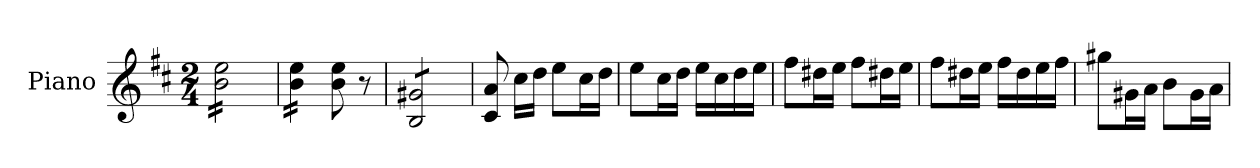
**kern
*part1
*staff1
*I"Piano
*I'Pno.
*clefG2
*k[f#c#]
*M2/4
=1
*tremolo
16b\ 16ee\LL
16b\ 16ee\
16b\ 16ee\
16b\ 16ee\
16b\ 16ee\
16b\ 16ee\
16b\ 16ee\
16b\ 16ee\JJ
=2
16b\ 16ee\LL
16b\ 16ee\
16b\ 16ee\
16b\ 16ee\JJ
*Xtremolo
8b\ 8ee\
8r
=3
*tremolo
8B/ 8g#X/L
8B/ 8g#X/
8B/ 8g#X/
8B/ 8g#X/J
*Xtremolo
=4
8c#/ 8a/
16cc#\LL
16dd\JJ
8ee\L
16cc#\L
16dd\JJ
=5
8ee\L
16cc#\L
16dd\JJ
16ee\LL
16cc#\
16dd\
16ee\JJ
=6
8ff#\L
16dd#X\L
16ee\JJ
8ff#\L
16dd#X\L
16ee\JJ
=7
8ff#\L
16dd#X\L
16ee\JJ
16ff#\LL
16dd#\
16ee\
16ff#\JJ
=8
8gg#X\L
16g#X\L
16a\JJ
8b\L
16g#\L
16a\JJ
=
*-
